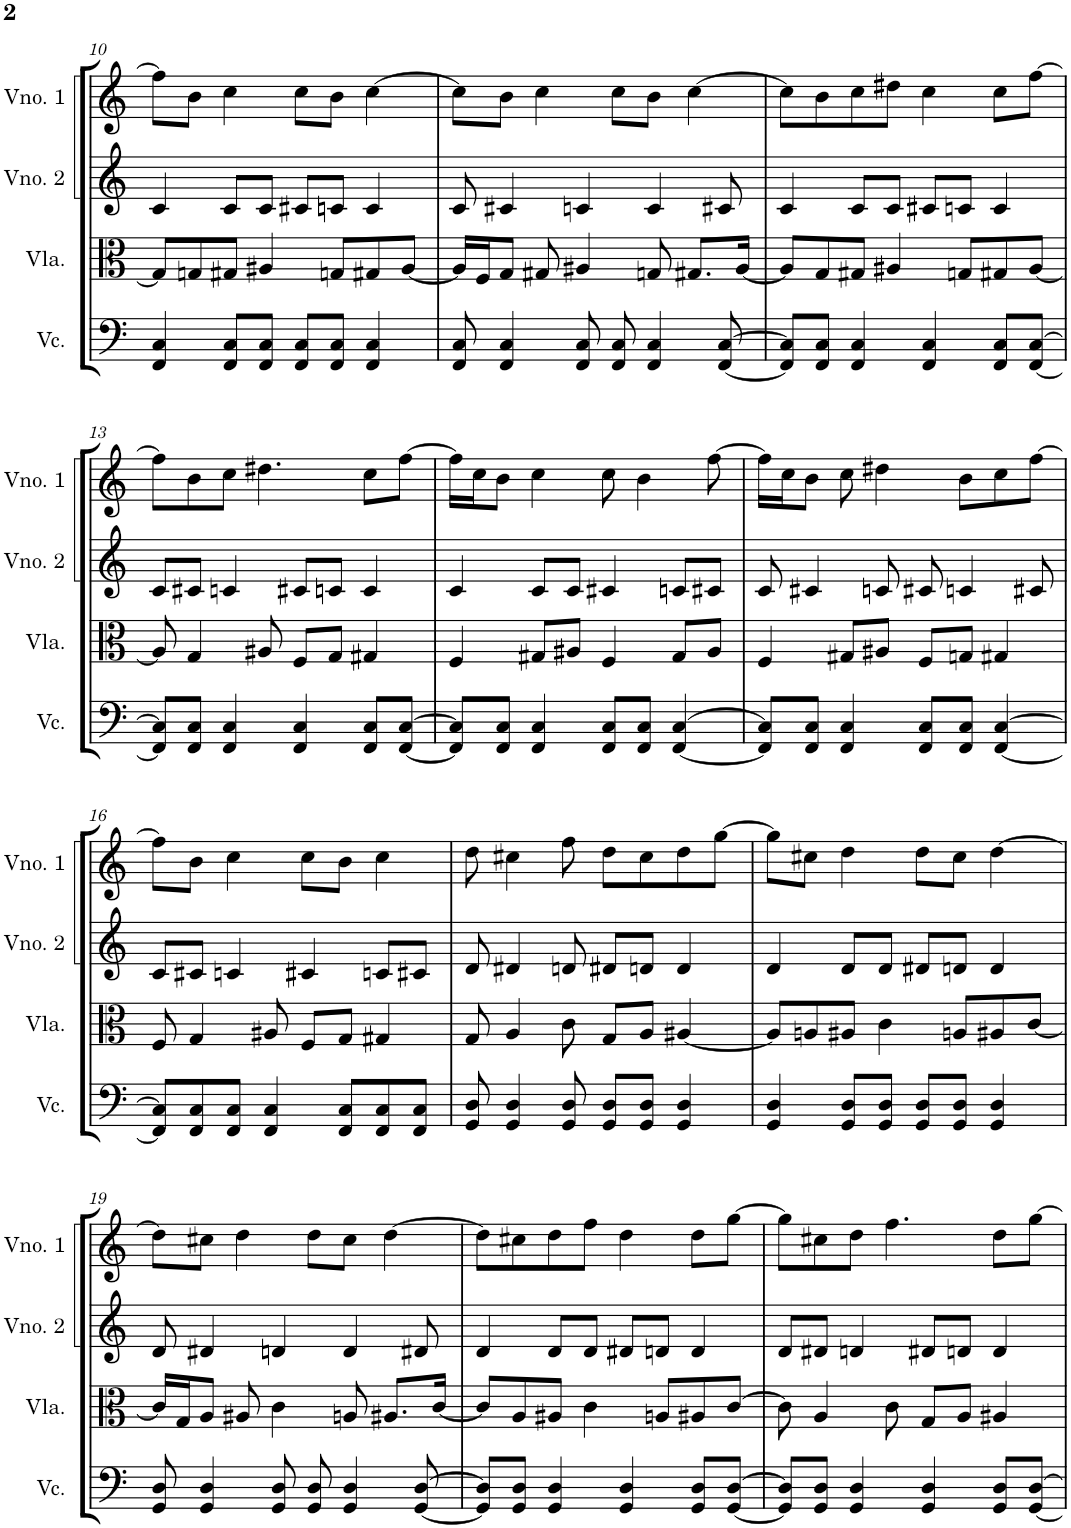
**kern	**kern	**kern	**kern
*part4	*part3	*part2	*part1
*staff4	*staff3	*staff2	*staff1
*I"Violoncelo	*I"Viola	*I"Violino 2	*I"Violino 1
*I'Vc.	*I'Vla.	*I'Vno. 2	*I'Vno. 1
!!LO:PB:g=z
*clefF4	*clefC3	*clefG2	*clefG2
*k[]	*k[]	*k[]	*k[]
*M4/4	*M4/4	*M4/4	*M4/4
=10	=10	=10	=10
4FF/ 4C/	8G#/L]	4c/	8ff\L]
.	8Gn/	.	8b\J
8FF/ 8C/L	8G#X/J	8c/L	4cc\
8FF/ 8C/J	4A#X/	8c/J	.
8FF/ 8C/L	.	8c#X/L	8cc\L
8FF/ 8C/J	8Gn/L	8cn/J	8b\J
4FF/ 4C/	8G#X/	4c/	[4cc\
.	[8A#/J	.	.
=11	=11	=11	=11
8FF/ 8C/	16A#/LL]	8c/	8cc\L]
.	16F/J	.	.
4FF/ 4C/	8G/J	4c#X/	8b\J
.	8G#X/	.	4cc\
8FF/ 8C/	4A#X/	4cn/	.
8FF/ 8C/	.	.	8cc\L
4FF/ 4C/	8Gn/	4c/	8b\J
.	8.G#X/L	.	[4cc\
[8FF/ [8C/	.	8c#X/	.
.	[16A#/Jk	.	.
=12	=12	=12	=12
8FF/] 8C/]L	8A#/L]	4c/	8cc\L]
8FF/ 8C/J	8G/	.	8b\
4FF/ 4C/	8G#X/J	8c/L	8cc\
.	4A#X/	8c/J	8dd#X\J
4FF/ 4C/	.	8c#X/L	4cc\
.	8Gn/L	8cn/J	.
8FF/ 8C/L	8G#X/	4c/	8cc\L
[8FF/ [8C/J	[8A#/J	.	[8ff\J
!!LO:LB:g=z
=13	=13	=13	=13
8FF/] 8C/]L	8A#/]	8c/L	8ff\L]
8FF/ 8C/J	4G/	8c#X/J	8b\
4FF/ 4C/	.	4cn/	8cc\J
.	8A#X/	.	4.dd#X\
4FF/ 4C/	8F/L	8c#X/L	.
.	8G/J	8cn/J	.
8FF/ 8C/L	4G#X/	4c/	8cc\L
[8FF/ [8C/J	.	.	[8ff\J
=14	=14	=14	=14
8FF/] 8C/]L	4F/	4c/	16ff\LL]
.	.	.	16cc\J
8FF/ 8C/J	.	.	8b\J
4FF/ 4C/	8G#X/L	8c/L	4cc\
.	8A#X/J	8c/J	.
8FF/ 8C/L	4F/	4c#X/	8cc\
8FF/ 8C/J	.	.	4b\
[4FF/ [4C/	8G#/L	8cn/L	.
.	8A#/J	8c#X/J	[8ff\
=15	=15	=15	=15
8FF/] 8C/]L	4F/	8c/	16ff\LL]
.	.	.	16cc\J
8FF/ 8C/J	.	4c#X/	8b\J
4FF/ 4C/	8G#X/L	.	8cc\
.	8A#X/J	8cn/	4dd#X\
8FF/ 8C/L	8F/L	8c#X/	.
8FF/ 8C/J	8Gn/J	4cn/	8b\L
[4FF/ [4C/	4G#X/	.	8cc\
.	.	8c#X/	[8ff\J
!!LO:LB:g=z
=16	=16	=16	=16
8FF/] 8C/]L	8F/	8c/L	8ff\L]
8FF/ 8C/	4G/	8c#X/J	8b\J
8FF/ 8C/J	.	4cn/	4cc\
4FF/ 4C/	8A#X/	.	.
.	8F/L	4c#X/	8cc\L
8FF/ 8C/L	8G/J	.	8b\J
8FF/ 8C/	4G#X/	8cn/L	4cc\
8FF/ 8C/J	.	8c#X/J	.
=17	=17	=17	=17
8GG/ 8D/	8G/	8d/	8dd\
4GG/ 4D/	4A/	4d#X/	4cc#X\
8GG/ 8D/	8c\	8dn/	8ff\
8GG/ 8D/L	8G/L	8d#X/L	8dd\L
8GG/ 8D/J	8A/J	8dn/J	8cc#\
4GG/ 4D/	[4A#X/	4d/	8dd\
.	.	.	[8gg\J
=18	=18	=18	=18
4GG/ 4D/	8A#/L]	4d/	8gg\L]
.	8An/	.	8cc#X\J
8GG/ 8D/L	8A#X/J	8d/L	4dd\
8GG/ 8D/J	4c\	8d/J	.
8GG/ 8D/L	.	8d#X/L	8dd\L
8GG/ 8D/J	8An/L	8dn/J	8cc#\J
4GG/ 4D/	8A#X/	4d/	[4dd\
.	[8c/J	.	.
!!LO:LB:g=z
=19	=19	=19	=19
8GG/ 8D/	16c/LL]	8d/	8dd\L]
.	16G/J	.	.
4GG/ 4D/	8A/J	4d#X/	8cc#X\J
.	8A#X/	.	4dd\
8GG/ 8D/	4c\	4dn/	.
8GG/ 8D/	.	.	8dd\L
4GG/ 4D/	8An/	4d/	8cc#\J
.	8.A#X/L	.	[4dd\
[8GG/ [8D/	.	8d#X/	.
.	[16c/Jk	.	.
=20	=20	=20	=20
8GG/] 8D/]L	8c/L]	4d/	8dd\L]
8GG/ 8D/J	8A/	.	8cc#X\
4GG/ 4D/	8A#X/J	8d/L	8dd\
.	4c\	8d/J	8ff\J
4GG/ 4D/	.	8d#X/L	4dd\
.	8An/L	8dn/J	.
8GG/ 8D/L	8A#X/	4d/	8dd\L
[8GG/ [8D/J	[8c/J	.	[8gg\J
=21	=21	=21	=21
8GG/] 8D/]L	8c\]	8d/L	8gg\L]
8GG/ 8D/J	4A/	8d#X/J	8cc#X\
4GG/ 4D/	.	4dn/	8dd\J
.	8c\	.	4.ff\
4GG/ 4D/	8G/L	8d#X/L	.
.	8A/J	8dn/J	.
8GG/ 8D/L	4A#X/	4d/	8dd\L
[8GG/ [8D/J	.	.	[8gg\J
=	=	=	=
*-	*-	*-	*-
